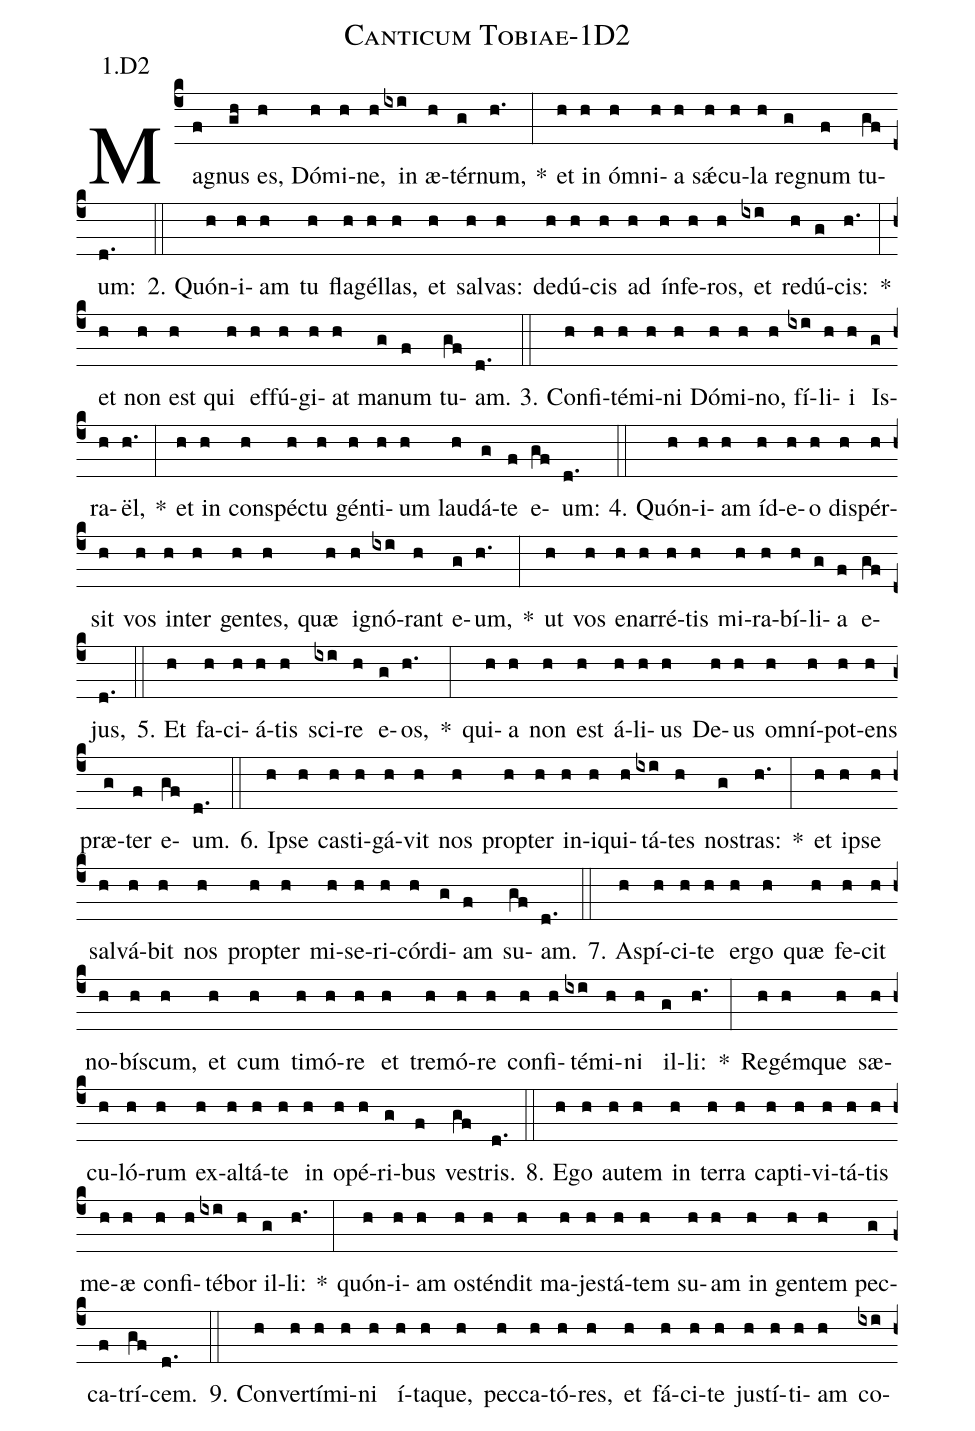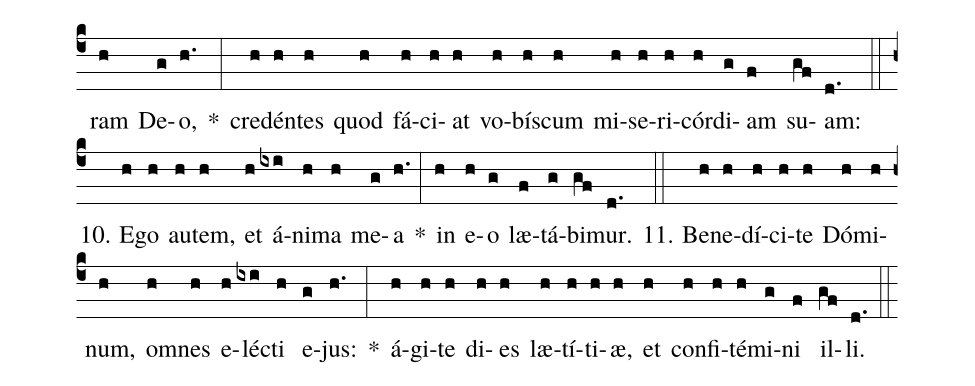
name: Canticum Tobiae-1D2;
annotation: 1.D2;
%%
(c4)Ma(f)gnus(gh) es,(h) Dó(h)mi(h)ne,(h) in(ixi) æ(h)tér(g)num,(h.) *(:) et(h) in(h) óm(h)ni(h)a(h) sǽ(h)cu(h)la(h) re(g)gnum(f) tu(gf)um:(d.) (::)
2. Quón(h)i(h)am(h) tu(h) fla(h)gél(h)las,(h) et(h) sal(h)vas:(h) de(h)dú(h)cis(h) ad(h) ín(h)fe(h)ros,(h) et(ixi) re(h)dú(g)cis:(h.) *(:) et(h) non(h) est(h) qui(h) ef(h)fú(h)gi(h)at(h) ma(g)num(f) tu(gf)am.(d.) (::)
3. Con(h)fi(h)té(h)mi(h)ni(h) Dó(h)mi(h)no,(h) fí(ixi)li(h)i(h) Is(g)ra(h)ël,(h.) *(:) et(h) in(h) con(h)spéc(h)tu(h) gén(h)ti(h)um(h) lau(h)dá(g)te(f) e(gf)um:(d.) (::)
4. Quón(h)i(h)am(h) íd(h)e(h)o(h) di(h)spér(h)sit(h) vos(h) in(h)ter(h) gen(h)tes,(h) quæ(h) i(h)gnó(ixi)rant(h) e(g)um,(h.) *(:) ut(h) vos(h) e(h)nar(h)ré(h)tis(h) mi(h)ra(h)bí(h)li(g)a(f) e(gf)jus,(d.) (::)
5. Et(h) fa(h)ci(h)á(h)tis(h) sci(ixi)re(h) e(g)os,(h.) *(:) qui(h)a(h) non(h) est(h) á(h)li(h)us(h) De(h)us(h) om(h)ní(h)pot(h)ens(h) præ(g)ter(f) e(gf)um.(d.) (::)
6. Ip(h)se(h) cas(h)ti(h)gá(h)vit(h) nos(h) prop(h)ter(h) in(h)i(h)qui(h)tá(ixi)tes(h) nos(g)tras:(h.) *(:) et(h) ip(h)se(h) sal(h)vá(h)bit(h) nos(h) prop(h)ter(h) mi(h)se(h)ri(h)cór(h)di(g)am(f) su(gf)am.(d.) (::)
7. A(h)spí(h)ci(h)te(h) er(h)go(h) quæ(h) fe(h)cit(h) no(h)bís(h)cum,(h) et(h) cum(h) ti(h)mó(h)re(h) et(h) tre(h)mó(h)re(h) con(h)fi(h)té(ixi)mi(h)ni(h) il(g)li:(h.) *(:) Re(h)gém(h)que(h) sæ(h)cu(h)ló(h)rum(h) ex(h)al(h)tá(h)te(h) in(h) o(h)pé(h)ri(g)bus(f) ves(gf)tris.(d.) (::)
8. E(h)go(h) au(h)tem(h) in(h) ter(h)ra(h) cap(h)ti(h)vi(h)tá(h)tis(h) me(h)æ(h) con(h)fi(h)té(ixi)bor(h) il(g)li:(h.) *(:) quón(h)i(h)am(h) os(h)tén(h)dit(h) ma(h)jes(h)tá(h)tem(h) su(h)am(h) in(h) gen(h)tem(h) pec(g)ca(f)trí(gf)cem.(d.) (::)
9. Con(h)ver(h)tí(h)mi(h)ni(h) í(h)ta(h)que,(h) pec(h)ca(h)tó(h)res,(h) et(h) fá(h)ci(h)te(h) jus(h)tí(h)ti(h)am(h) co(ixi)ram(h) De(g)o,(h.) *(:) cre(h)dén(h)tes(h) quod(h) fá(h)ci(h)at(h) vo(h)bís(h)cum(h) mi(h)se(h)ri(h)cór(h)di(g)am(f) su(gf)am:(d.) (::)
10. E(h)go(h) au(h)tem,(h) et(h) á(ixi)ni(h)ma(h) me(g)a(h.) *(:) in(h) e(h)o(g) læ(f)tá(g)bi(gf)mur.(d.) (::)
11. Be(h)ne(h)dí(h)ci(h)te(h) Dó(h)mi(h)num,(h) om(h)nes(h) e(h)léc(ixi)ti(h) e(g)jus:(h.) *(:) á(h)gi(h)te(h) di(h)es(h) læ(h)tí(h)ti(h)æ,(h) et(h) con(h)fi(h)té(h)mi(g)ni(f) il(gf)li.(d.) (::)
